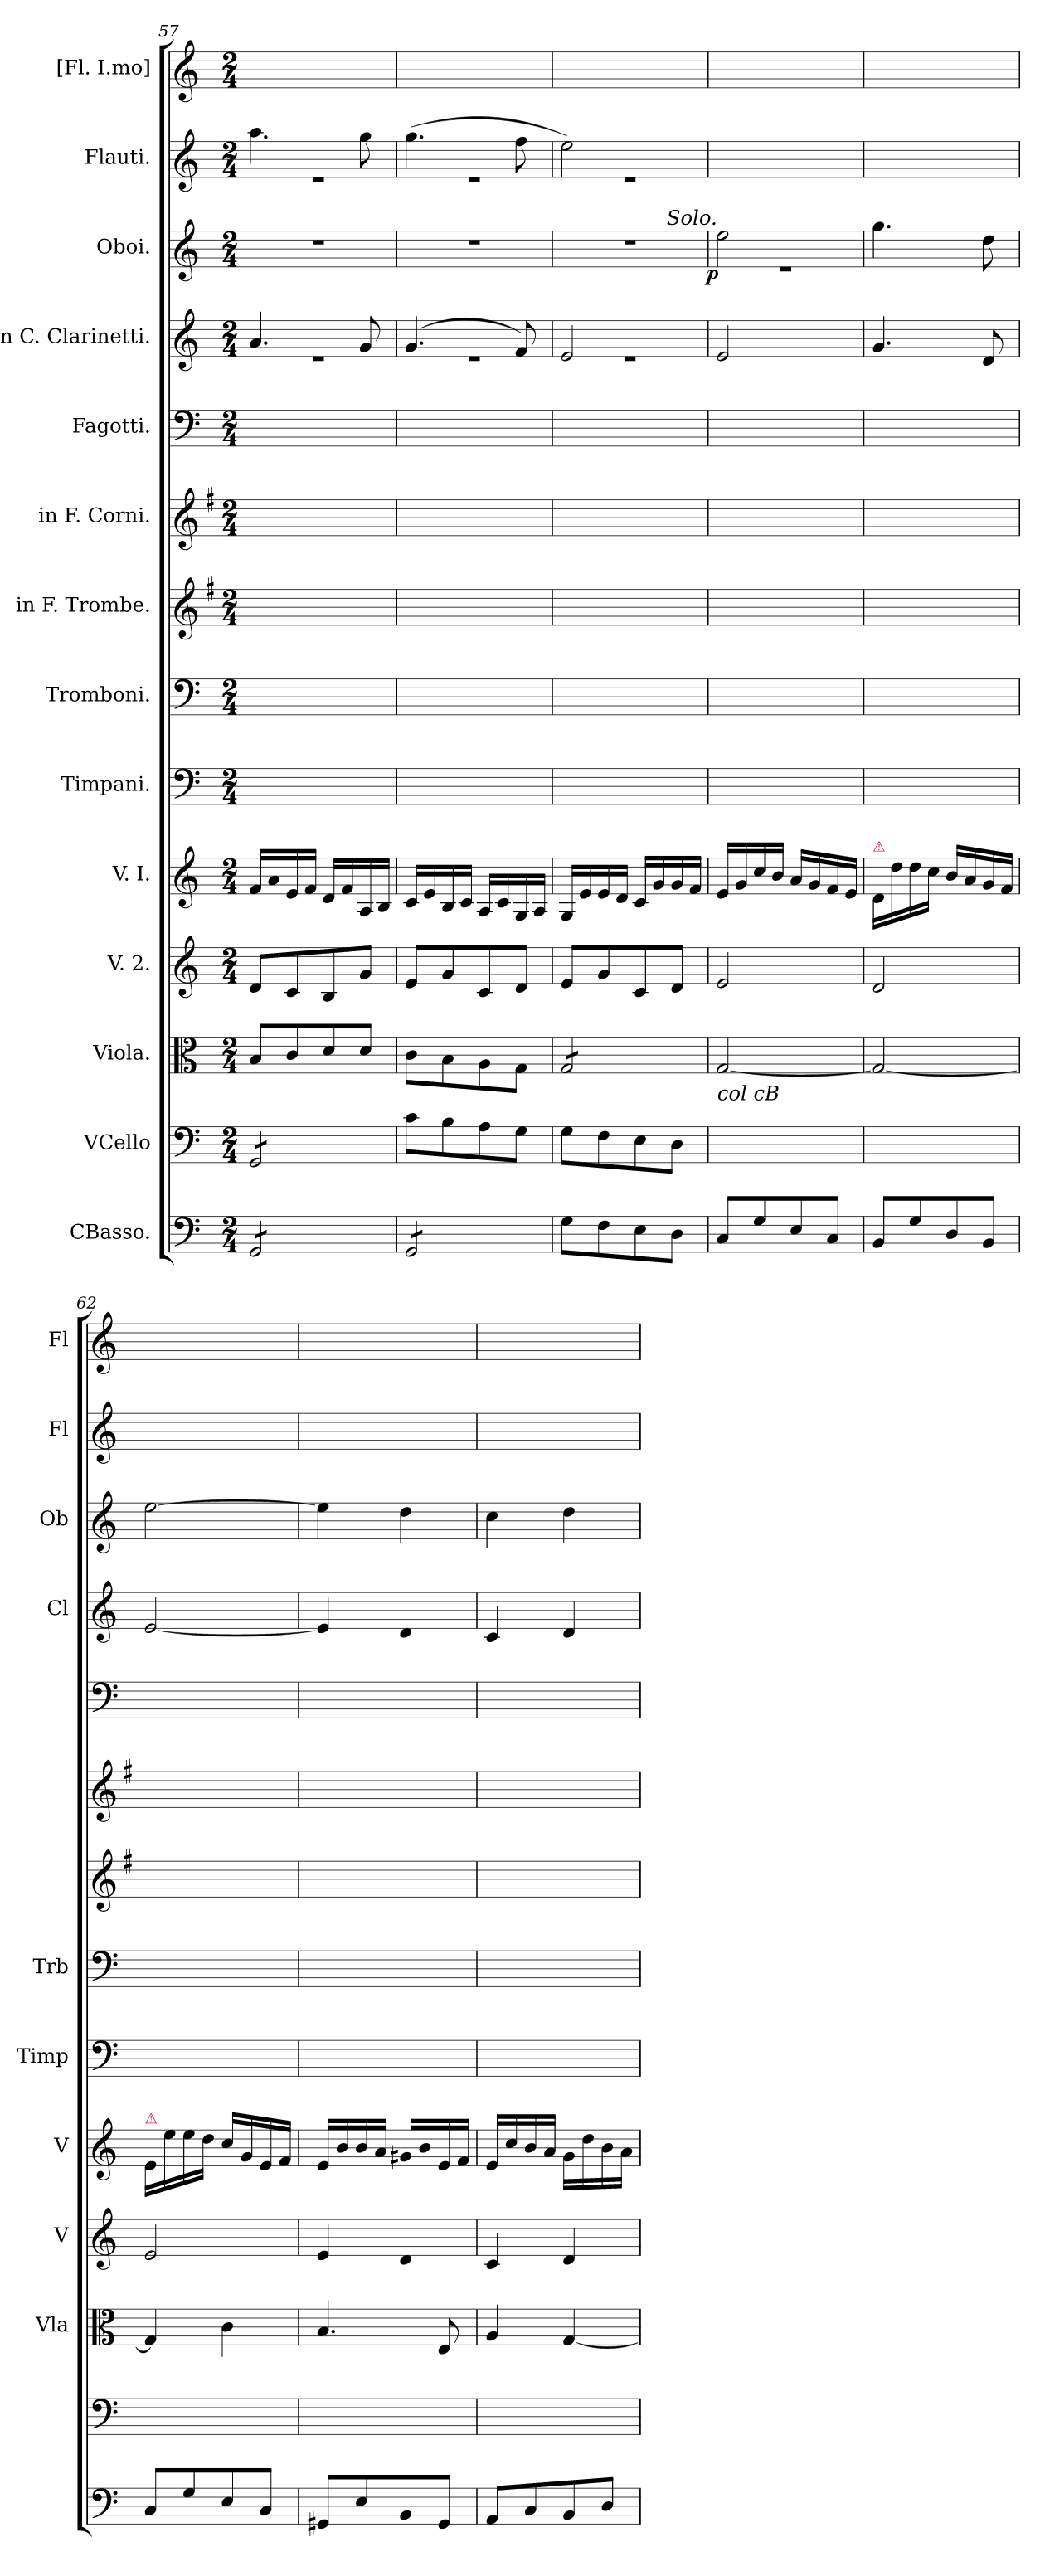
**kern	**kern	**kern	**kern	**kern	**kern	**kern	**kern	**kern	**kern	**kern	**kern	**dynam	**kern	**kern
*part14	*part13	*part12	*part11	*part10	*part9	*part8	*part7	*part6	*part5	*part4	*part3	*part3	*part2	*part1
*staff14	*staff13	*staff12	*staff11	*staff10	*staff9	*staff8	*staff7	*staff6	*staff5	*staff4	*staff3	*staff3	*staff2	*staff1
*I"CBasso.	*I"VCello	*I"Viola.	*I"V. 2.	*I"V. I.	*I"Timpani.	*I"Tromboni.	*I"in F. Trombe.	*I"in F. Corni.	*I"Fagotti.	*I"in C. Clarinetti.	*I"Oboi.	*	*I"Flauti.	*I"[Fl. I.mo]
*	*	*I'Vla	*I'V	*I'V	*I'Timp	*I'Trb	*	*	*	*I'Cl	*I'Ob	*	*I'Fl	*I'Fl
*clefF4	*clefF4	*clefC3	*clefG2	*clefG2	*clefF4	*clefF4	*clefG2	*clefG2	*clefF4	*clefG2	*clefG2	*	*clefG2	*clefG2
*	*	*	*	*	*	*	*ITrd-3c-5	*ITrd4c7	*	*	*	*	*	*
*k[]	*k[]	*k[]	*k[]	*k[]	*k[]	*k[]	*k[]	*k[]	*k[]	*k[]	*k[]	*	*k[]	*k[]
*M2/4	*M2/4	*M2/4	*M2/4	*M2/4	*M2/4	*M2/4	*M2/4	*M2/4	*M2/4	*M2/4	*M2/4	*	*M2/4	*M2/4
=57	=57	=57	=57	=57	=57	=57	=57	=57	=57	=57	=57	=57	=57	=57
*	*	*	*	*	*	*	*	*	*	*^	*	*	*^	*
*tremolo	*	*	*	*	*	*	*	*	*	*	*	*	*	*	*	*
*	*tremolo	*	*	*	*	*	*	*	*	*	*	*	*	*	*	*
8GG/L	8GG/L	8B/L	8d/L	16f/LL	2ryy	2ryy	2ryy	2ryy	2ryy	4.a/	2re	2r	.	4.aa\	2re	2ryy
.	.	.	.	16a/	.	.	.	.	.	.	.	.	.	.	.	.
8GG/	8GG/	8c/	8c/	16e/	.	.	.	.	.	.	.	.	.	.	.	.
.	.	.	.	16f/JJ	.	.	.	.	.	.	.	.	.	.	.	.
8GG/	8GG/	8d/	8B/	16d/LL	.	.	.	.	.	.	.	.	.	.	.	.
.	.	.	.	16f/	.	.	.	.	.	.	.	.	.	.	.	.
8GG/J	8GG/J	8d/J	8g/J	16A/	.	.	.	.	.	8g/	.	.	.	8gg\	.	.
*	*Xtremolo	*	*	*	*	*	*	*	*	*	*	*	*	*	*	*
.	.	.	.	16B/JJ	.	.	.	.	.	.	.	.	.	.	.	.
=58	=58	=58	=58	=58	=58	=58	=58	=58	=58	=58	=58	=58	=58	=58	=58	=58
8GG/L	8c\L	8c\L	8e/L	16c/LL	2ryy	2ryy	2ryy	2ryy	2ryy	(<4.g/	2re	2r	.	(>4.gg\	2re	2ryy
.	.	.	.	16e/	.	.	.	.	.	.	.	.	.	.	.	.
8GG/	8B\	8B\	8g/	16B/	.	.	.	.	.	.	.	.	.	.	.	.
.	.	.	.	16c/JJ	.	.	.	.	.	.	.	.	.	.	.	.
8GG/	8A\	8A\	8c/	16A/LL	.	.	.	.	.	.	.	.	.	.	.	.
.	.	.	.	16c/	.	.	.	.	.	.	.	.	.	.	.	.
8GG/J	8G\J	8G\J	8d/J	16G/	.	.	.	.	.	8f/)	.	.	.	8ff\	.	.
*Xtremolo	*	*	*	*	*	*	*	*	*	*	*	*	*	*	*	*
.	.	.	.	16A/JJ	.	.	.	.	.	.	.	.	.	.	.	.
=59	=59	=59	=59	=59	=59	=59	=59	=59	=59	=59	=59	=59	=59	=59	=59	=59
*	*	*tremolo	*	*	*	*	*	*	*	*	*	*	*	*	*	*
8G\L	8G\L	8G/L	8e/L	16G/LL	2ryy	2ryy	2ryy	2ryy	2ryy	2e/	2re	2r	.	2ee\)	2re	2ryy
.	.	.	.	16e/	.	.	.	.	.	.	.	.	.	.	.	.
8F\	8F\	8G/	8g/	16e/	.	.	.	.	.	.	.	.	.	.	.	.
.	.	.	.	16d/JJ	.	.	.	.	.	.	.	.	.	.	.	.
8E\	8E\	8G/	8c/	16c/LL	.	.	.	.	.	.	.	.	.	.	.	.
.	.	.	.	16g/	.	.	.	.	.	.	.	.	.	.	.	.
8D\J	8D\J	8G/J	8d/J	16g/	.	.	.	.	.	.	.	.	.	.	.	.
*	*	*Xtremolo	*	*	*	*	*	*	*	*	*	*	*	*	*	*
.	.	.	.	16f/JJ	.	.	.	.	.	.	.	.	.	.	.	.
*	*	*	*	*	*	*	*	*	*	*v	*v	*	*	*v	*v	*
=60	=60	=60	=60	=60	=60	=60	=60	=60	=60	=60	=60	=60	=60	=60
*	*	*	*	*	*	*	*	*	*	*	*^	*	*	*
!	!	!	!	!	!	!	!	!	!	!	!LO:TX:a:i:rj:t=Solo.	!	!	!	!
!	!LO:TX:a:i:t=col cB	!	!	!	!	!	!	!	!	!	!	!	!	!	!
!	!	!	!	!	!	!	!	!	!	!	!	!	!LO:DY:b:rj	!	!
8C/L	8C/Lyy	[<2G/	2e/	16e/LL	2ryy	2ryy	2ryy	2ryy	2ryy	2e/	2ee\	2re	p.	2ryy	2ryy
.	.	.	.	16g/	.	.	.	.	.	.	.	.	.	.	.
8G/	8G/yy	.	.	16cc/	.	.	.	.	.	.	.	.	.	.	.
.	.	.	.	16b/JJ	.	.	.	.	.	.	.	.	.	.	.
8E/	8E/yy	.	.	16a/LL	.	.	.	.	.	.	.	.	.	.	.
.	.	.	.	16g/	.	.	.	.	.	.	.	.	.	.	.
8C/J	8C/Jyy	.	.	16f/	.	.	.	.	.	.	.	.	.	.	.
.	.	.	.	16e/JJ	.	.	.	.	.	.	.	.	.	.	.
*	*	*	*	*	*	*	*	*	*	*	*v	*v	*	*	*
=61	=61	=61	=61	=61	=61	=61	=61	=61	=61	=61	=61	=61	=61	=61
!	!	!	!	!LO:TX:a:color=crimson:t=⚠	!	!	!	!	!	!	!	!	!	!
8BB/L	8BB/Lyy	2G/_	2d/	16d/LL	2ryy	2ryy	2ryy	2ryy	2ryy	4.g/	4.gg\	.	2ryy	2ryy
.	.	.	.	16dd\	.	.	.	.	.	.	.	.	.	.
8G/	8G/yy	.	.	16dd\	.	.	.	.	.	.	.	.	.	.
.	.	.	.	16cc\JJ	.	.	.	.	.	.	.	.	.	.
8D/	8D/yy	.	.	16b/LL	.	.	.	.	.	.	.	.	.	.
.	.	.	.	16a/	.	.	.	.	.	.	.	.	.	.
8BB/J	8BB/Jyy	.	.	16g/	.	.	.	.	.	8d/	8dd\	.	.	.
.	.	.	.	16f/JJ	.	.	.	.	.	.	.	.	.	.
=62	=62	=62	=62	=62	=62	=62	=62	=62	=62	=62	=62	=62	=62	=62
!	!	!	!	!LO:TX:a:color=crimson:t=⚠	!	!	!	!	!	!	!	!	!	!
8C/L	8C/Lyy	4G/]	2e/	16e/LL	2ryy	2ryy	2ryy	2ryy	2ryy	[2e/	[2ee\	.	2ryy	2ryy
.	.	.	.	16ee\	.	.	.	.	.	.	.	.	.	.
8G/	8G/yy	.	.	16ee\	.	.	.	.	.	.	.	.	.	.
.	.	.	.	16dd\JJ	.	.	.	.	.	.	.	.	.	.
8E/	8E/yy	4c\	.	16cc/LL	.	.	.	.	.	.	.	.	.	.
.	.	.	.	16g/	.	.	.	.	.	.	.	.	.	.
8C/J	8C/Jyy	.	.	16e/	.	.	.	.	.	.	.	.	.	.
.	.	.	.	16f/JJ	.	.	.	.	.	.	.	.	.	.
=63	=63	=63	=63	=63	=63	=63	=63	=63	=63	=63	=63	=63	=63	=63
8GG#X/L	8GG#X/Lyy	4.B/	4e/	16e/LL	2ryy	2ryy	2ryy	2ryy	2ryy	4e/]	4ee\]	.	2ryy	2ryy
.	.	.	.	16b/	.	.	.	.	.	.	.	.	.	.
8E/	8E/yy	.	.	16b/	.	.	.	.	.	.	.	.	.	.
.	.	.	.	16a/JJ	.	.	.	.	.	.	.	.	.	.
8BB/	8BB/yy	.	4d/	16g#X/LL	.	.	.	.	.	4d/	4dd\	.	.	.
.	.	.	.	16b/	.	.	.	.	.	.	.	.	.	.
8GG#/J	8GG#/Jyy	8E/	.	16e/	.	.	.	.	.	.	.	.	.	.
.	.	.	.	16f/JJ	.	.	.	.	.	.	.	.	.	.
=64	=64	=64	=64	=64	=64	=64	=64	=64	=64	=64	=64	=64	=64	=64
8AA/L	8AA/Lyy	4A/	4c/	16e/LL	2ryy	2ryy	2ryy	2ryy	2ryy	4c/	4cc\	.	2ryy	2ryy
.	.	.	.	16cc/	.	.	.	.	.	.	.	.	.	.
8C/	8C/yy	.	.	16b/	.	.	.	.	.	.	.	.	.	.
.	.	.	.	16a/JJ	.	.	.	.	.	.	.	.	.	.
8BB/	8BB/yy	[4G/	4d/	16g\LL	.	.	.	.	.	4d/	4dd\	.	.	.
.	.	.	.	16dd\	.	.	.	.	.	.	.	.	.	.
8D/J	8D/Jyy	.	.	16b\	.	.	.	.	.	.	.	.	.	.
.	.	.	.	16a\JJ	.	.	.	.	.	.	.	.	.	.
=	=	=	=	=	=	=	=	=	=	=	=	=	=	=
*-	*-	*-	*-	*-	*-	*-	*-	*-	*-	*-	*-	*-	*-	*-
